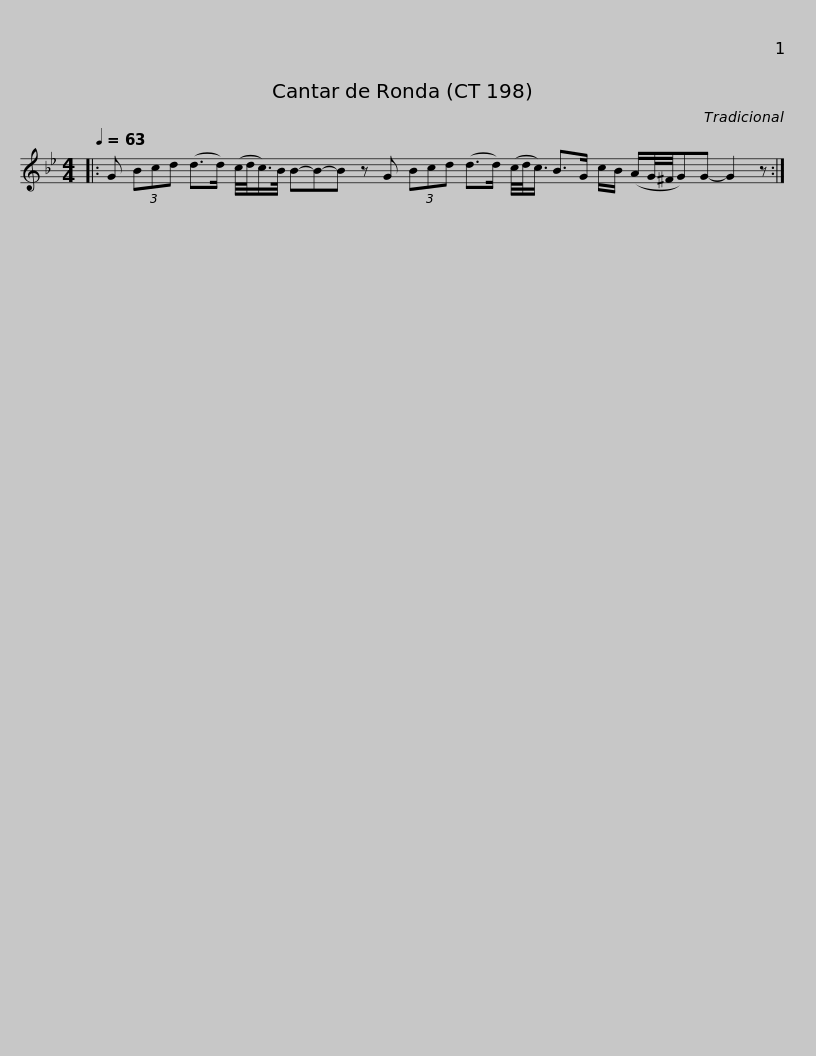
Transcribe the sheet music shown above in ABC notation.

X:1
L:1/8
Q:1/4=63
M:4/4
I:linebreak $
K:Gmin
V:1 treble
V:1
|: G (3Bcd (d>d) (c/4d/<c/)B/4 B-B-B z G (3Bcd (d>d) (c/4d/<c/) B>G c/B/ (A/G/4^F/4G)G- G2 z :| %1
